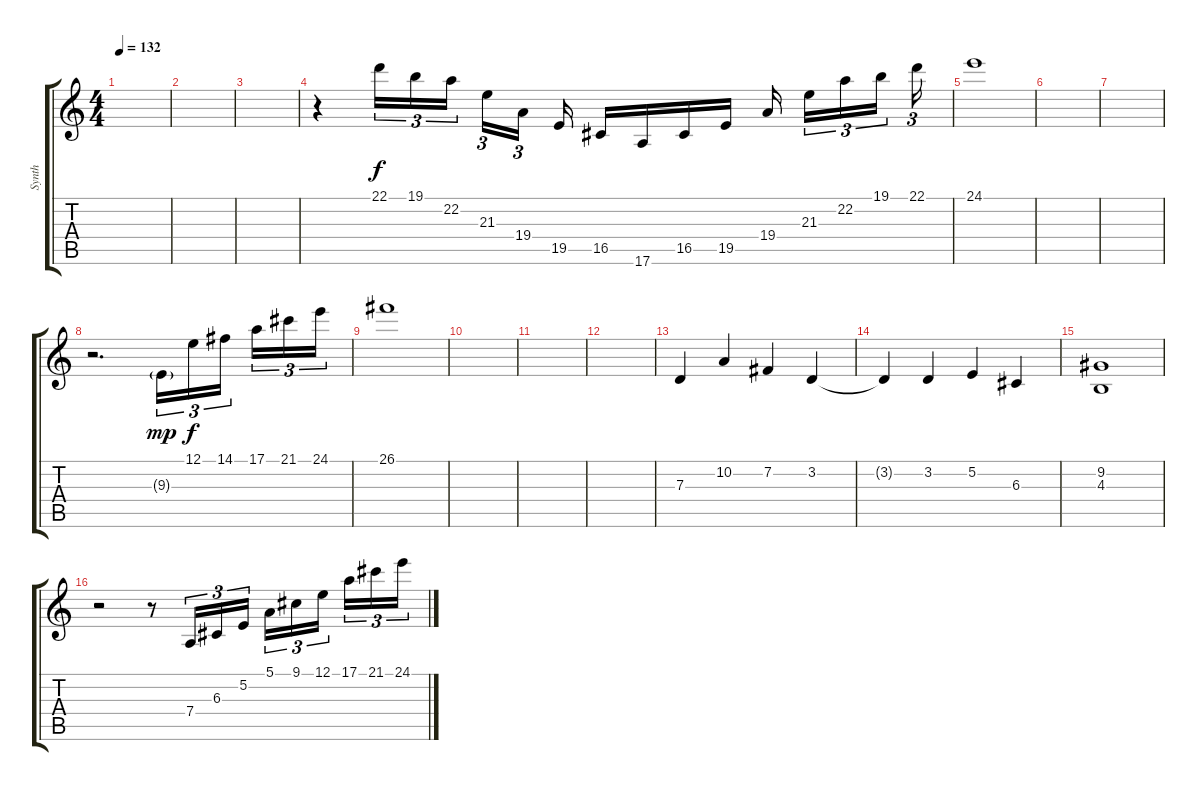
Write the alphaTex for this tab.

\track ("Synth" "Synth") {instrument orchestralharp}
\staff {score tabs}
\tuning (E4 B3 G3 D3 A2 E2) {hide}
\ts (4 4)
\tempo 132
\clef g2
\ks c
|
|
|
r.4 22.1.16{tu (3 2)} 19.1.16{tu (3 2)} 22.2.16{tu (3 2) beam splitsecondary} 21.3.16{tu (3 2)} 19.4.16{tu (3 2) beam splitsecondary} 19.5.16 16.5.16 17.6.16 16.5.16 19.5.16 19.4.16{beam splitsecondary} 21.3.16{tu (3 2)} 22.2.16{tu (3 2)} 19.1.16{tu (3 2) beam splitsecondary} 22.1.16{tu (3 2)} |
24.1.1 |
|
|
r.2{d} 9.3{g}.16{tu (3 2) dy mp} 12.1.16{tu (3 2) dy f} 14.1.16{tu (3 2) beam splitsecondary} 17.1.16{tu (3 2)} 21.1.16{tu (3 2)} 24.1.16{tu (3 2)} |
26.1.1 |
|
|
|
7.3.4 10.2.4 7.2.4 3.2.4 |
3.2{t}.4 3.2.4 5.2.4 6.3.4 |
(9.2 4.3).1 |
r.2{balance 3} r.8 7.4.16{tu (3 2)} 6.3.16{tu (3 2)} 5.2.16{tu (3 2)} 5.1.16{tu (3 2)} 9.1.16{tu (3 2)} 12.1.16{tu (3 2) beam splitsecondary} 17.1.16{tu (3 2)} 21.1.16{tu (3 2)} 24.1.16{tu (3 2)}
